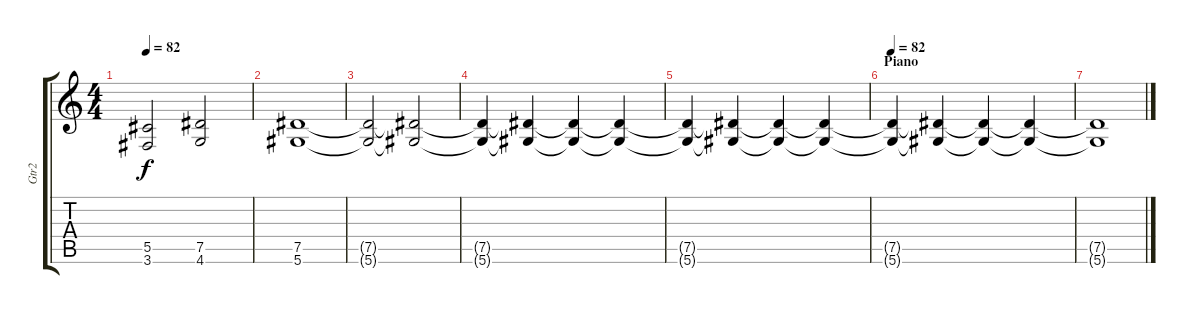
\track ("Gtr2" "Gtr2") {instrument overdrivenguitar}
\staff {score tabs}
\tuning (Eb4 Bb3 Gb3 Db3 Ab2 Eb2) {hide}
\ts (4 4)
\tempo 82
\clef g2
\ks c
(5.5 3.6).2{dy f} (7.5 4.6).2 |
(7.5 5.6).1 |
(7.5{t} 5.6{t}).2{volume 14} (7.5{t} 5.6{t}).2{volume 13} |
(7.5{t} 5.6{t}).4{volume 12} (7.5{t} 5.6{t}).4{volume 11} (7.5{t} 5.6{t}).4{volume 10} (7.5{t} 5.6{t}).4{volume 9} |
(7.5{t} 5.6{t}).4{volume 8} (7.5{t} 5.6{t}).4{volume 7} (7.5{t} 5.6{t}).4{volume 6} (7.5{t} 5.6{t}).4{volume 5} |
\section ("" "Piano")
\tempo 82
(7.5{t} 5.6{t}).4{volume 4} (7.5{t} 5.6{t}).4{volume 3} (7.5{t} 5.6{t}).4{volume 2} (7.5{t} 5.6{t}).4{volume 1} |
(7.5{t} 5.6{t}).1
